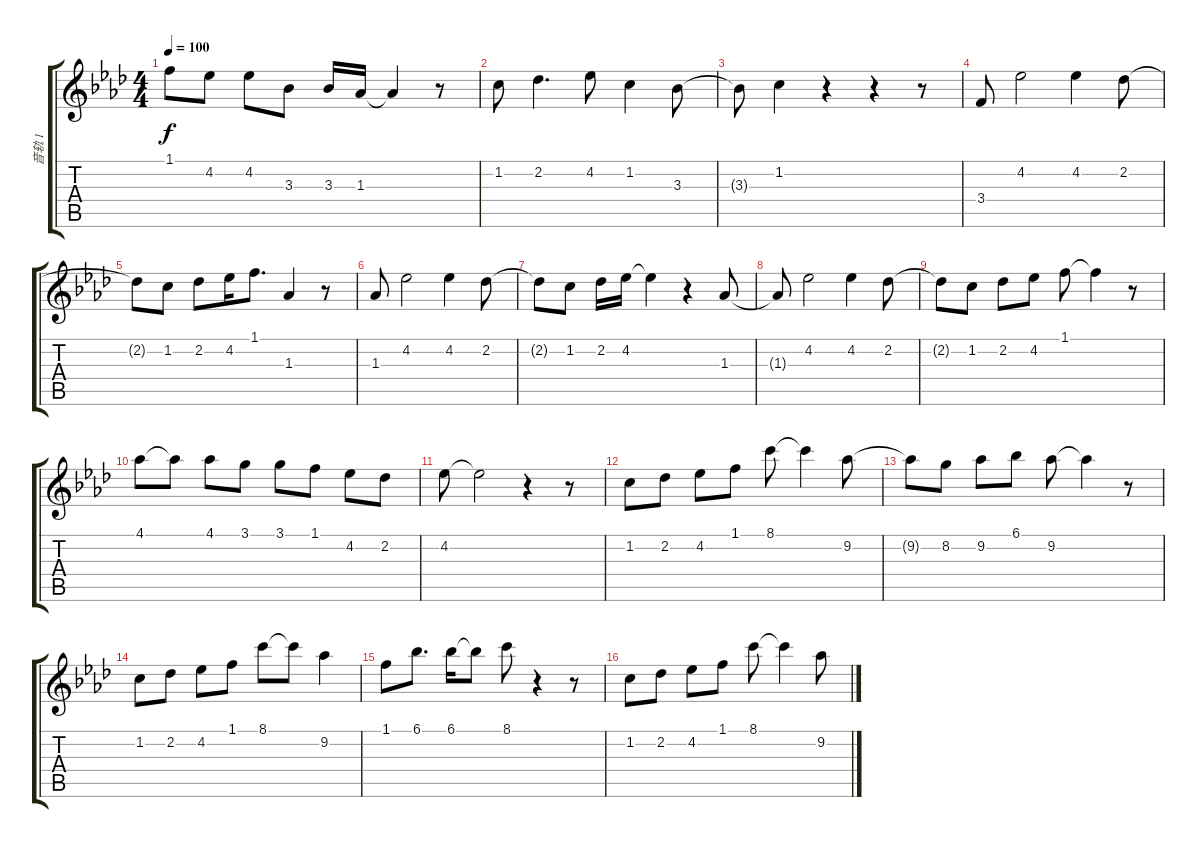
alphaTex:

\track ("音轨 1" "音轨 1") {instrument acousticguitarnylon}
\staff {score tabs}
\tuning (E4 B3 G3 D3 A2 E2) {hide}
\ts (4 4)
\tempo 100
\clef g2
\ks ab
1.1.8{dy f} 4.2.8 4.2.8 3.3.8 3.3.16 1.3.16 1.3{t}.4 r.8 |
1.2.8 2.2.4{d} 4.2.8 1.2.4 3.3.8 |
3.3{t}.8 1.2.4 r.4 r.4 r.8 |
3.4.8 4.2.2 4.2.4 2.2.8 |
2.2{t}.8 1.2.8 2.2.8 4.2.16 1.1.8{d} 1.3.4 r.8 |
1.3.8 4.2.2 4.2.4 2.2.8 |
2.2{t}.8 1.2.8 2.2.16 4.2.16 4.2{t}.4 r.4 1.3.8 |
1.3{t}.8 4.2.2 4.2.4 2.2.8 |
2.2{t}.8 1.2.8 2.2.8 4.2.8 1.1.8 1.1{t}.4 r.8 |
4.1.8 4.1{t}.8 4.1.8 3.1.8 3.1.8 1.1.8 4.2.8 2.2.8 |
4.2.8 4.2{t}.2 r.4 r.8 |
1.2.8 2.2.8 4.2.8 1.1.8 8.1.8 8.1{t}.4 9.2.8 |
9.2{t}.8 8.2.8 9.2.8 6.1.8 9.2.8 9.2{t}.4 r.8 |
1.2.8 2.2.8 4.2.8 1.1.8 8.1.8 8.1{t}.8 9.2.4 |
1.1.8 6.1.8{d} 6.1.16 6.1{t}.8 8.1.8 r.4 r.8 |
1.2.8 2.2.8 4.2.8 1.1.8 8.1.8 8.1{t}.4 9.2.8
